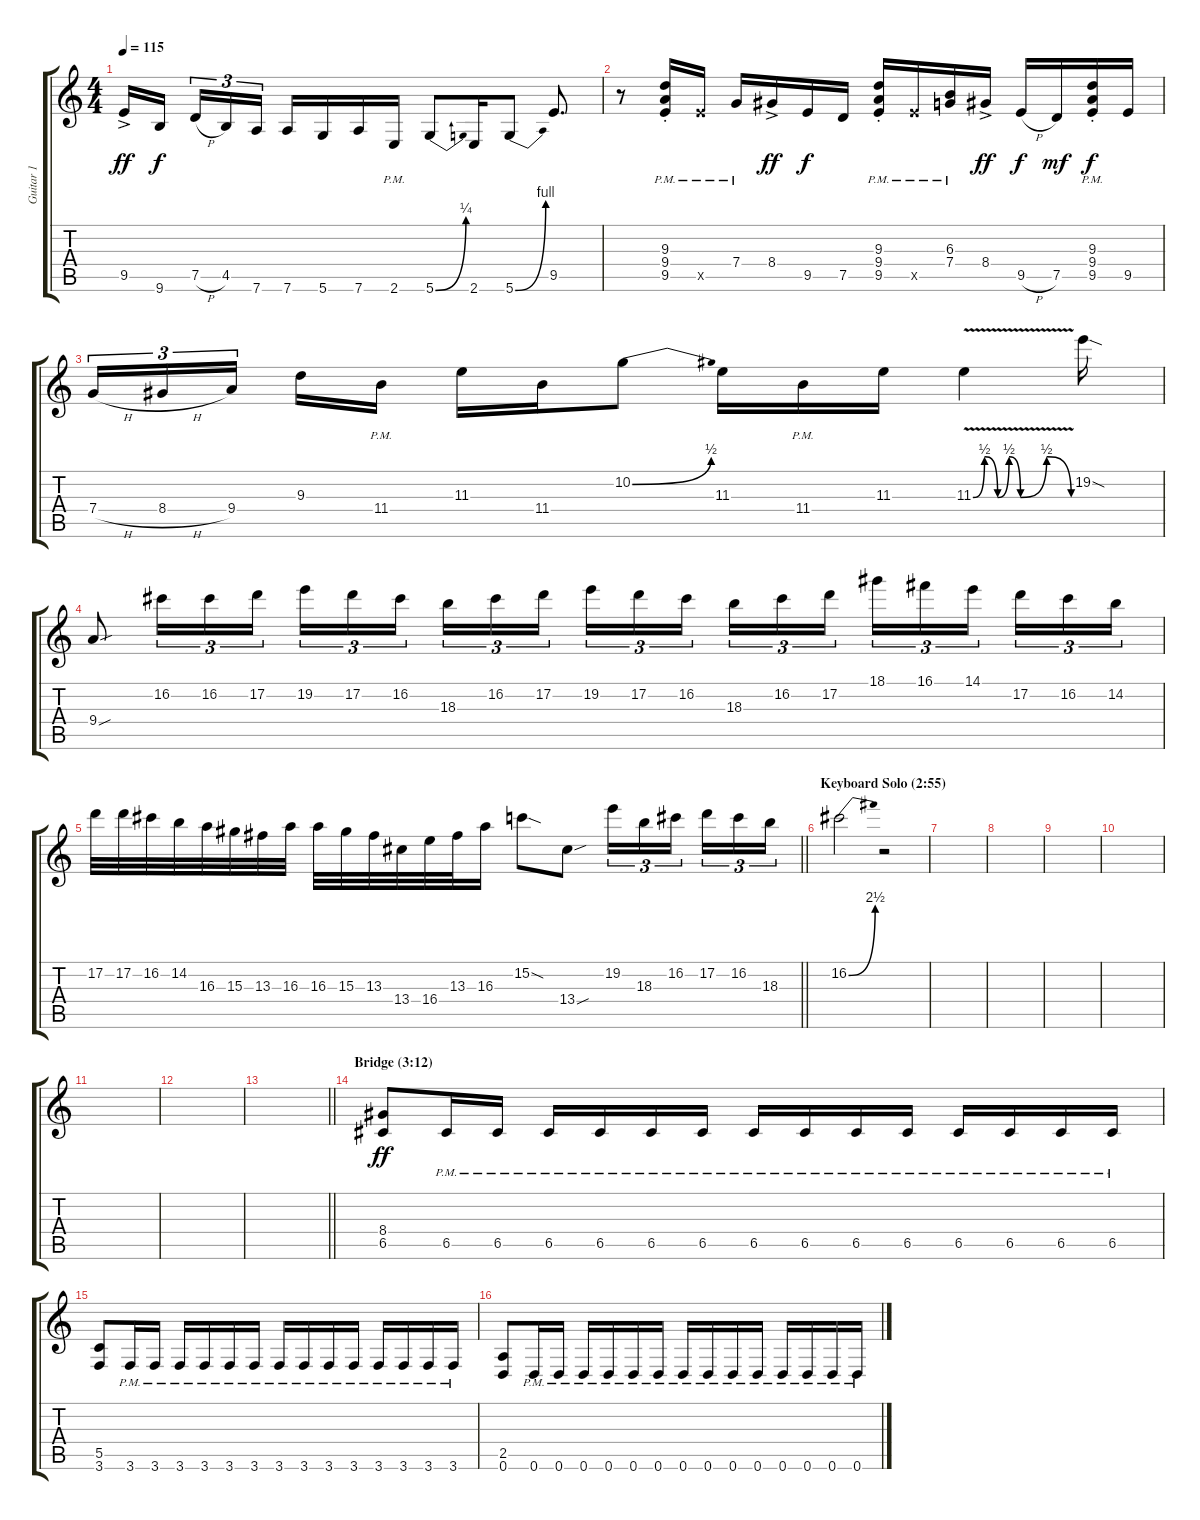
\track ("Guitar 1" "Guitar 1") {instrument distortionguitar}
\staff {score tabs}
\tuning (D4 A3 F3 C3 G2 D2) {hide}
\ts (4 4)
\tempo 115
\clef g2
\ks c
9.5{ac}.16{dy ff} 9.6.16{dy f beam splitsecondary} 7.5{h}.16{tu (3 2)} 4.5.16{tu (3 2)} 7.6.16{tu (3 2)} 7.6.16 5.6.16 7.6.16 2.6{pm}.16 5.6{be (bend 0 0 60 1)}.8 2.6.16 5.6{be (bend 0 0 60 4)}.8 9.5.8{d} |
r.8 (9.3{pm} 9.4{st} 9.5{pm st}).16 9.5{pm x}.16 7.4{pm}.16 8.4{ac}.16{dy ff} 9.5.16{dy f} 7.5.16 (9.3 9.4{st} 9.5{pm}).16 9.5{pm x}.16 (6.3{pm} 7.4{pm}).16 8.4{ac}.16{dy ff} 9.5{h}.16{dy f} 7.5.16{dy mf} (9.3 9.4{st} 9.5{pm}).16{dy f} 9.5.16 |
7.4{h}.16{tu (3 2)} 8.4{h}.16{tu (3 2)} 9.4.16{tu (3 2) beam splitsecondary} 9.3.16 11.4{pm}.16 11.3.16 11.4.16 10.2{be (bend 0 0 60 2)}.8 11.3.16 11.4{pm}.16 11.3.16 11.3{be (custom 0 0 7 2 15 0 22 2 29 0 45 2 60 0) v}.4 19.2{sod}.16 |
9.4{sou}.8 16.2.16{tu (3 2)} 16.2.16{tu (3 2)} 17.2.16{tu (3 2)} 19.2.16{tu (3 2)} 17.2.16{tu (3 2)} 16.2.16{tu (3 2) beam splitsecondary} 18.3.16{tu (3 2)} 16.2.16{tu (3 2)} 17.2.16{tu (3 2)} 19.2.16{tu (3 2)} 17.2.16{tu (3 2)} 16.2.16{tu (3 2) beam splitsecondary} 18.3.16{tu (3 2)} 16.2.16{tu (3 2)} 17.2.16{tu (3 2)} 18.1.16{tu (3 2)} 16.1.16{tu (3 2)} 14.1.16{tu (3 2) beam splitsecondary} 17.2.16{tu (3 2)} 16.2.16{tu (3 2)} 14.2.16{tu (3 2)} |
\barLineRight lightlight
17.2.32 17.2.32 16.2.32 14.2.32 16.3.32 15.3.32 13.3.32 16.3.32 16.3.32 15.3.32 13.3.32 13.4.32 16.4.32 13.3.32 16.3.16 15.2{sod}.8 13.4{sou}.8 19.2.16{tu (3 2)} 18.3.16{tu (3 2)} 16.2.16{tu (3 2) beam splitsecondary} 17.2.16{tu (3 2)} 16.2.16{tu (3 2)} 18.3.16{tu (3 2)} |
\section ("" "Keyboard Solo (2:55)")
16.2{be (bend 0 0 60 10)}.2 r.2 |
|
|
|
|
|
|
\barLineRight lightlight
|
\section ("" "Bridge (3:12)")
(8.4 6.5).8{dy ff} 6.5{pm}.16 6.5{pm}.16 6.5{pm}.16 6.5{pm}.16 6.5{pm}.16 6.5{pm}.16 6.5{pm}.16 6.5{pm}.16 6.5{pm}.16 6.5{pm}.16 6.5{pm}.16 6.5{pm}.16 6.5{pm}.16 6.5{pm}.16 |
(5.5 3.6).8 3.6{pm}.16 3.6{pm}.16 3.6{pm}.16 3.6{pm}.16 3.6{pm}.16 3.6{pm}.16 3.6{pm}.16 3.6{pm}.16 3.6{pm}.16 3.6{pm}.16 3.6{pm}.16 3.6{pm}.16 3.6{pm}.16 3.6{pm}.16 |
(2.5 0.6).8 0.6{pm}.16 0.6{pm}.16 0.6{pm}.16 0.6{pm}.16 0.6{pm}.16 0.6{pm}.16 0.6{pm}.16 0.6{pm}.16 0.6{pm}.16 0.6{pm}.16 0.6{pm}.16 0.6{pm}.16 0.6{pm}.16 0.6{pm}.16
